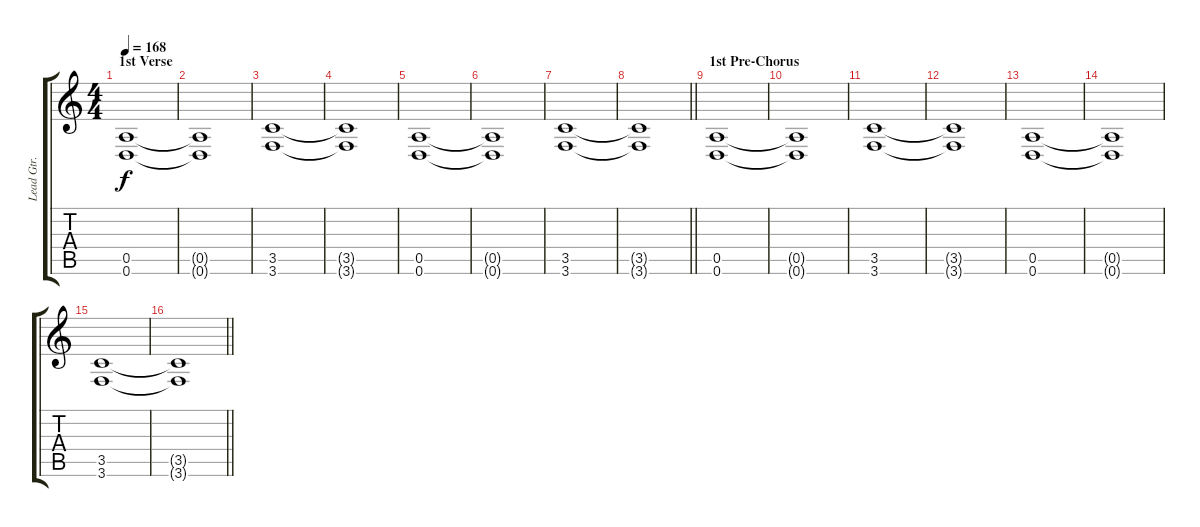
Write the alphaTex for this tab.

\track ("Lead Gtr. (T. Kielinen)" "Lead Gtr. ") {instrument distortionguitar}
\staff {score tabs}
\tuning (E4 B3 G3 D3 A2 D2) {hide}
\ts (4 4)
\section ("" "1st Verse")
\tempo 168
\clef g2
\ks c
(0.5 0.6).1{dy f} |
(0.5{t} 0.6{t}).1 |
(3.5 3.6).1 |
(3.5{t} 3.6{t}).1 |
(0.5 0.6).1 |
(0.5{t} 0.6{t}).1 |
(3.5 3.6).1 |
\barLineRight lightlight
(3.5{t} 3.6{t}).1 |
\section ("" "1st Pre-Chorus")
(0.5 0.6).1 |
(0.5{t} 0.6{t}).1 |
(3.5 3.6).1 |
(3.5{t} 3.6{t}).1 |
(0.5 0.6).1 |
(0.5{t} 0.6{t}).1 |
(3.5 3.6).1 |
\barLineRight lightlight
(3.5{t} 3.6{t}).1
